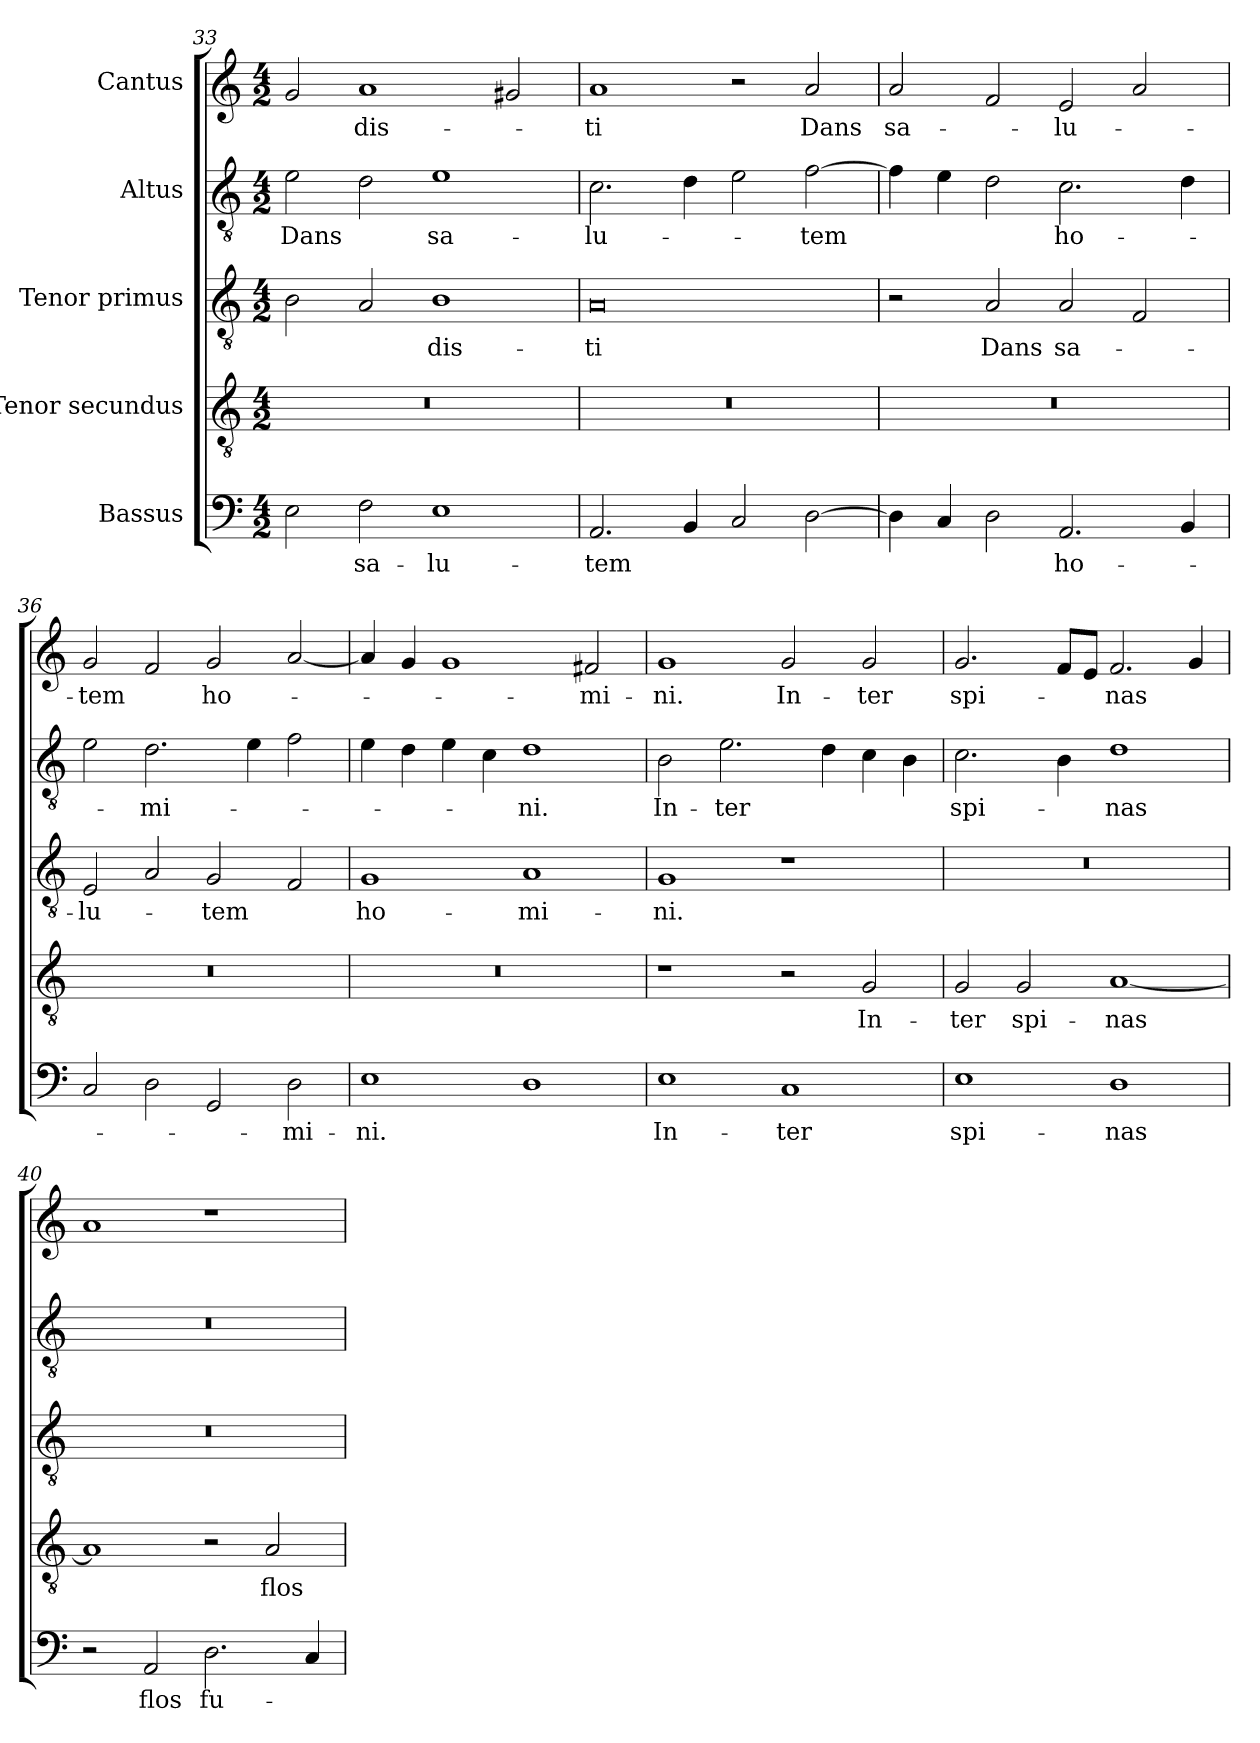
**kern	**text	**kern	**text	**kern	**text	**kern	**text	**kern	**text
*part5	*part5	*part4	*part4	*part3	*part3	*part2	*part2	*part1	*part1
*staff5	*staff5	*staff4	*staff4	*staff3	*staff3	*staff2	*staff2	*staff1	*staff1
*I"Bassus	*	*I"Tenor secundus	*	*I" Tenor primus	*	*I"Altus	*	*I"Cantus	*
!!LO:PB:g=z
*clefF4	*	*clefGv2	*	*clefGv2	*	*clefGv2	*	*clefG2	*
*k[]	*	*k[]	*	*k[]	*	*k[]	*	*k[]	*
*C:	*	*C:	*	*C:	*	*C:	*	*C:	*
*M4/2	*	*M4/2	*	*M4/2	*	*M4/2	*	*M4/2	*
=33	=33	=33	=33	=33	=33	=33	=33	=33	=33
!	!	!	!	!	!	!	!LO:LY:i	!	!
2E\	.	0r	.	2B\	.	2e\	Dans	2g/	.
!	!LO:LY:i	!	!	!	!	!	!	!	!
2F\	sa-	.	.	2A/	.	2d\	.	1a/	-dis-
!	!LO:LY:i	!	!	!	!	!	!LO:LY:i	!	!
1E\	-lu-	.	.	1B\	-dis-	1e\	sa-	.	.
.	.	.	.	.	.	.	.	2g#X/	.
=34	=34	=34	=34	=34	=34	=34	=34	=34	=34
!	!LO:LY:i	!	!	!	!	!	!LO:LY:i	!	!
2.AA/	-tem	0r	.	0A/	-ti	2.c\	-lu-	1a/	-ti
4BB/	.	.	.	.	.	4d\	.	.	.
2C/	.	.	.	.	.	2e\	.	2r	.
!	!	!	!	!	!	!	!LO:LY:i	!	!
[2D\	.	.	.	.	.	[2f\	-tem	2a/	Dans
=35	=35	=35	=35	=35	=35	=35	=35	=35	=35
4D\]	.	0r	.	2r	.	4f\]	.	2a/	sa-
4C/	.	.	.	.	.	4e\	.	.	.
2D\	.	.	.	2A/	Dans	2d\	.	2f/	.
!	!LO:LY:i	!	!	!	!	!	!LO:LY:i	!	!
2.AA/	ho-	.	.	2A/	sa-	2.c\	ho-	2e/	-lu-
.	.	.	.	2F/	.	.	.	2a/	.
4BB/	.	.	.	.	.	4d\	.	.	.
=36	=36	=36	=36	=36	=36	=36	=36	=36	=36
2C/	.	0r	.	2E/	-lu-	2e\	.	2g/	-tem
!	!	!	!	!	!	!	!LO:LY:i	!	!
2D\	.	.	.	2A/	.	2.d\	-mi-	2f/	.
2GG/	.	.	.	2G/	-tem	.	.	2g/	ho-
.	.	.	.	.	.	4e\	.	.	.
!	!LO:LY:i	!	!	!	!	!	!	!	!
2D\	-mi-	.	.	2F/	.	2f\	.	[2a/	.
=37	=37	=37	=37	=37	=37	=37	=37	=37	=37
!	!LO:LY:i	!	!	!	!	!	!	!	!
1E\	-ni.	0r	.	1G/	ho-	4e\	.	4a/]	.
.	.	.	.	.	.	4d\	.	4g/	.
.	.	.	.	.	.	4e\	.	1g/	.
.	.	.	.	.	.	4c\	.	.	.
!	!	!	!	!	!	!	!LO:LY:i	!	!
1D\	.	.	.	1A/	-mi-	1d\	-ni.	.	.
.	.	.	.	.	.	.	.	2f#X/	-mi-
=38	=38	=38	=38	=38	=38	=38	=38	=38	=38
1E\	In-	1r	.	1G/	-ni.	2B\	In-	1g/	-ni.
.	.	.	.	.	.	2.e\	-ter	.	.
1C/	-ter	2r	.	1r	.	.	.	2g/	In-
.	.	.	.	.	.	4d\	.	.	.
.	.	2G/	In-	.	.	4c\	.	2g/	-ter
.	.	.	.	.	.	4B\	.	.	.
!!LO:LB:g=z
=39	=39	=39	=39	=39	=39	=39	=39	=39	=39
1E\	spi-	2G/	-ter	0r	.	2.c\	spi-	2.g/	spi-
.	.	2G/	spi-	.	.	.	.	.	.
.	.	.	.	.	.	4B\	.	8f/L	.
.	.	.	.	.	.	.	.	8e/J	.
1D\	-nas	[1A/	-nas	.	.	1d\	-nas	2.f/	-nas
.	.	.	.	.	.	.	.	4g/	.
=40	=40	=40	=40	=40	=40	=40	=40	=40	=40
2r	.	1A/]	.	0r	.	0r	.	1a/	.
2AA/	flos	.	.	.	.	.	.	.	.
2.D\	fu-	2r	.	.	.	.	.	1r	.
.	.	2A/	flos	.	.	.	.	.	.
4C/	.	.	.	.	.	.	.	.	.
=	=	=	=	=	=	=	=	=	=
*-	*-	*-	*-	*-	*-	*-	*-	*-	*-
